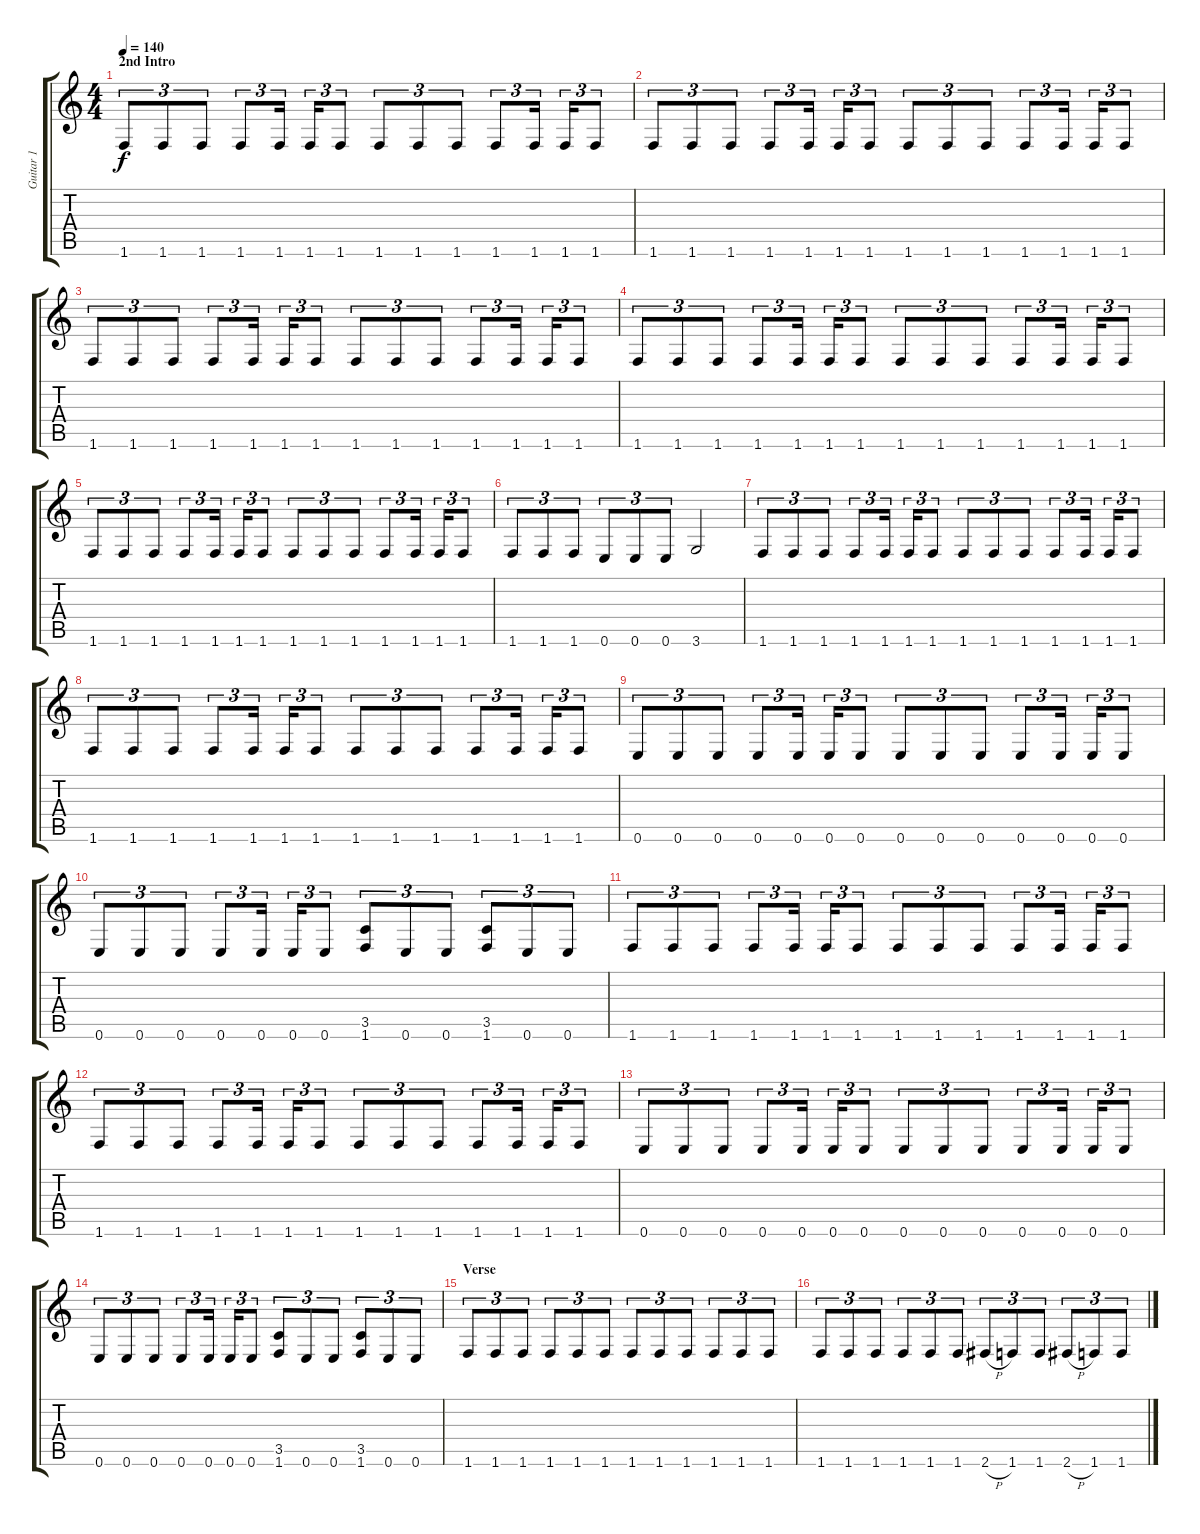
\track ("Guitar 1" "Guitar 1") {instrument distortionguitar}
\staff {score tabs}
\tuning (E4 B3 G3 D3 A2 E2) {hide}
\ts (4 4)
\section ("" "2nd Intro")
\tempo 140
\clef g2
\ks c
1.6.8{tu (3 2) dy f instrument distortionguitar} 1.6.8{tu (3 2)} 1.6.8{tu (3 2)} 1.6.8{tu (3 2)} 1.6.16{tu (3 2)} 1.6.16{tu (3 2)} 1.6.8{tu (3 2)} 1.6.8{tu (3 2)} 1.6.8{tu (3 2)} 1.6.8{tu (3 2)} 1.6.8{tu (3 2)} 1.6.16{tu (3 2)} 1.6.16{tu (3 2)} 1.6.8{tu (3 2)} |
1.6.8{tu (3 2)} 1.6.8{tu (3 2)} 1.6.8{tu (3 2)} 1.6.8{tu (3 2)} 1.6.16{tu (3 2)} 1.6.16{tu (3 2)} 1.6.8{tu (3 2)} 1.6.8{tu (3 2)} 1.6.8{tu (3 2)} 1.6.8{tu (3 2)} 1.6.8{tu (3 2)} 1.6.16{tu (3 2)} 1.6.16{tu (3 2)} 1.6.8{tu (3 2)} |
1.6.8{tu (3 2)} 1.6.8{tu (3 2)} 1.6.8{tu (3 2)} 1.6.8{tu (3 2)} 1.6.16{tu (3 2)} 1.6.16{tu (3 2)} 1.6.8{tu (3 2)} 1.6.8{tu (3 2)} 1.6.8{tu (3 2)} 1.6.8{tu (3 2)} 1.6.8{tu (3 2)} 1.6.16{tu (3 2)} 1.6.16{tu (3 2)} 1.6.8{tu (3 2)} |
1.6.8{tu (3 2)} 1.6.8{tu (3 2)} 1.6.8{tu (3 2)} 1.6.8{tu (3 2)} 1.6.16{tu (3 2)} 1.6.16{tu (3 2)} 1.6.8{tu (3 2)} 1.6.8{tu (3 2)} 1.6.8{tu (3 2)} 1.6.8{tu (3 2)} 1.6.8{tu (3 2)} 1.6.16{tu (3 2)} 1.6.16{tu (3 2)} 1.6.8{tu (3 2)} |
1.6.8{tu (3 2)} 1.6.8{tu (3 2)} 1.6.8{tu (3 2)} 1.6.8{tu (3 2)} 1.6.16{tu (3 2)} 1.6.16{tu (3 2)} 1.6.8{tu (3 2)} 1.6.8{tu (3 2)} 1.6.8{tu (3 2)} 1.6.8{tu (3 2)} 1.6.8{tu (3 2)} 1.6.16{tu (3 2)} 1.6.16{tu (3 2)} 1.6.8{tu (3 2)} |
1.6.8{tu (3 2)} 1.6.8{tu (3 2)} 1.6.8{tu (3 2)} 0.6.8{tu (3 2)} 0.6.8{tu (3 2)} 0.6.8{tu (3 2)} 3.6.2 |
1.6.8{tu (3 2)} 1.6.8{tu (3 2)} 1.6.8{tu (3 2)} 1.6.8{tu (3 2)} 1.6.16{tu (3 2)} 1.6.16{tu (3 2)} 1.6.8{tu (3 2)} 1.6.8{tu (3 2)} 1.6.8{tu (3 2)} 1.6.8{tu (3 2)} 1.6.8{tu (3 2)} 1.6.16{tu (3 2)} 1.6.16{tu (3 2)} 1.6.8{tu (3 2)} |
1.6.8{tu (3 2)} 1.6.8{tu (3 2)} 1.6.8{tu (3 2)} 1.6.8{tu (3 2)} 1.6.16{tu (3 2)} 1.6.16{tu (3 2)} 1.6.8{tu (3 2)} 1.6.8{tu (3 2)} 1.6.8{tu (3 2)} 1.6.8{tu (3 2)} 1.6.8{tu (3 2)} 1.6.16{tu (3 2)} 1.6.16{tu (3 2)} 1.6.8{tu (3 2)} |
0.6.8{tu (3 2)} 0.6.8{tu (3 2)} 0.6.8{tu (3 2)} 0.6.8{tu (3 2)} 0.6.16{tu (3 2)} 0.6.16{tu (3 2)} 0.6.8{tu (3 2)} 0.6.8{tu (3 2)} 0.6.8{tu (3 2)} 0.6.8{tu (3 2)} 0.6.8{tu (3 2)} 0.6.16{tu (3 2)} 0.6.16{tu (3 2)} 0.6.8{tu (3 2)} |
0.6.8{tu (3 2)} 0.6.8{tu (3 2)} 0.6.8{tu (3 2)} 0.6.8{tu (3 2)} 0.6.16{tu (3 2)} 0.6.16{tu (3 2)} 0.6.8{tu (3 2)} (3.5 1.6).8{tu (3 2)} 0.6.8{tu (3 2)} 0.6.8{tu (3 2)} (3.5 1.6).8{tu (3 2)} 0.6.8{tu (3 2)} 0.6.8{tu (3 2)} |
1.6.8{tu (3 2)} 1.6.8{tu (3 2)} 1.6.8{tu (3 2)} 1.6.8{tu (3 2)} 1.6.16{tu (3 2)} 1.6.16{tu (3 2)} 1.6.8{tu (3 2)} 1.6.8{tu (3 2)} 1.6.8{tu (3 2)} 1.6.8{tu (3 2)} 1.6.8{tu (3 2)} 1.6.16{tu (3 2)} 1.6.16{tu (3 2)} 1.6.8{tu (3 2)} |
1.6.8{tu (3 2)} 1.6.8{tu (3 2)} 1.6.8{tu (3 2)} 1.6.8{tu (3 2)} 1.6.16{tu (3 2)} 1.6.16{tu (3 2)} 1.6.8{tu (3 2)} 1.6.8{tu (3 2)} 1.6.8{tu (3 2)} 1.6.8{tu (3 2)} 1.6.8{tu (3 2)} 1.6.16{tu (3 2)} 1.6.16{tu (3 2)} 1.6.8{tu (3 2)} |
0.6.8{tu (3 2)} 0.6.8{tu (3 2)} 0.6.8{tu (3 2)} 0.6.8{tu (3 2)} 0.6.16{tu (3 2)} 0.6.16{tu (3 2)} 0.6.8{tu (3 2)} 0.6.8{tu (3 2)} 0.6.8{tu (3 2)} 0.6.8{tu (3 2)} 0.6.8{tu (3 2)} 0.6.16{tu (3 2)} 0.6.16{tu (3 2)} 0.6.8{tu (3 2)} |
0.6.8{tu (3 2)} 0.6.8{tu (3 2)} 0.6.8{tu (3 2)} 0.6.8{tu (3 2)} 0.6.16{tu (3 2)} 0.6.16{tu (3 2)} 0.6.8{tu (3 2)} (3.5 1.6).8{tu (3 2)} 0.6.8{tu (3 2)} 0.6.8{tu (3 2)} (3.5 1.6).8{tu (3 2)} 0.6.8{tu (3 2)} 0.6.8{tu (3 2)} |
\section ("" "Verse")
1.6.8{tu (3 2)} 1.6.8{tu (3 2)} 1.6.8{tu (3 2)} 1.6.8{tu (3 2)} 1.6.8{tu (3 2)} 1.6.8{tu (3 2)} 1.6.8{tu (3 2)} 1.6.8{tu (3 2)} 1.6.8{tu (3 2)} 1.6.8{tu (3 2)} 1.6.8{tu (3 2)} 1.6.8{tu (3 2)} |
1.6.8{tu (3 2)} 1.6.8{tu (3 2)} 1.6.8{tu (3 2)} 1.6.8{tu (3 2)} 1.6.8{tu (3 2)} 1.6.8{tu (3 2)} 2.6{h}.8{tu (3 2)} 1.6.8{tu (3 2)} 1.6.8{tu (3 2)} 2.6{h}.8{tu (3 2)} 1.6.8{tu (3 2)} 1.6.8{tu (3 2)}
